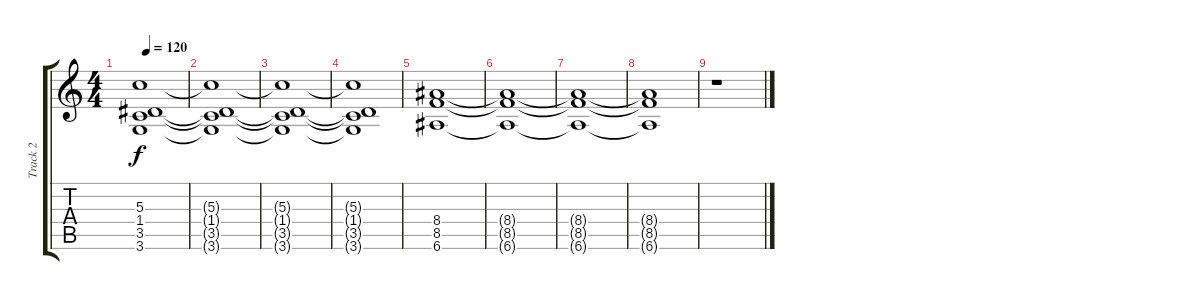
\track ("Track 2" "Track 2") {instrument distortionguitar}
\staff {score tabs}
\tuning (E4 B3 G3 D3 A2 E2) {hide}
\ts (4 4)
\tempo 120
\clef g2
\ks c
(5.3 1.4 3.5 3.6).1{dy f} |
(5.3{t} 1.4{t} 3.5{t} 3.6{t}).1 |
(5.3{t} 1.4{t} 3.5{t} 3.6{t}).1 |
(5.3{t} 1.4{t} 3.5{t} 3.6{t}).1 |
(8.4 8.5 6.6).1 |
(8.4{t} 8.5{t} 6.6{t}).1 |
(8.4{t} 8.5{t} 6.6{t}).1 |
(8.4{t} 8.5{t} 6.6{t}).1 |
r.1
